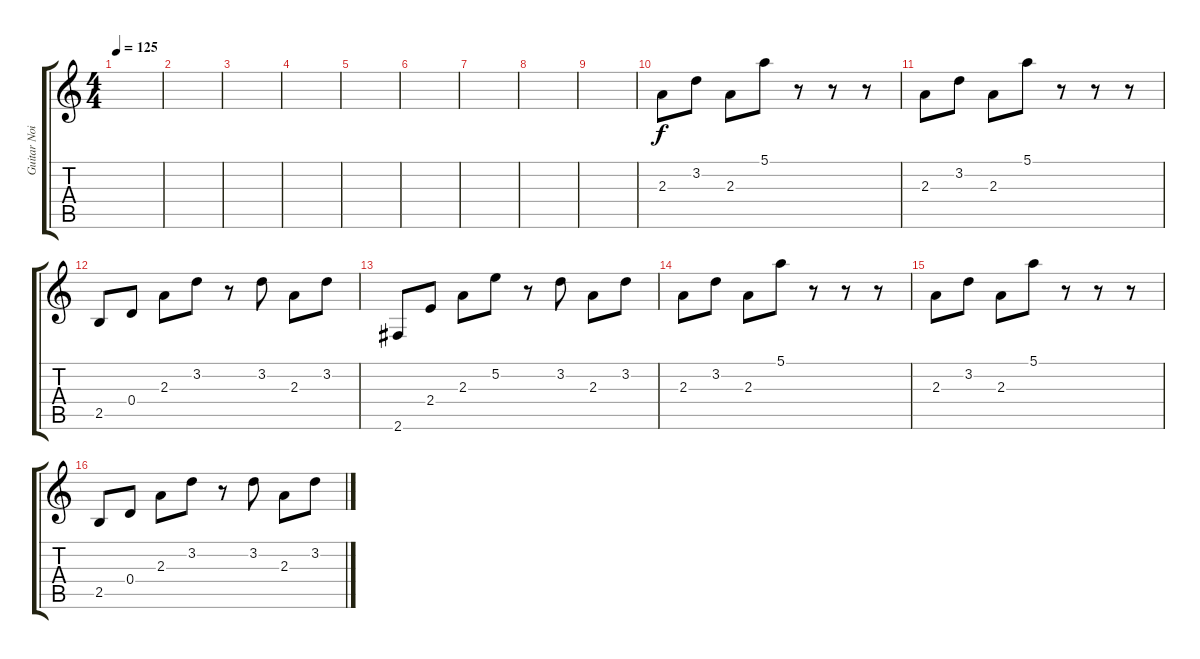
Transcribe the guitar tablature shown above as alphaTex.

\track ("Guitar Noise" "Guitar Noi") {instrument electricguitarjazz}
\staff {score tabs}
\tuning (E4 B3 G3 D3 A2 E2) {hide}
\ts (4 4)
\tempo 125
\clef g2
\ks c
|
|
|
|
|
|
|
|
|
2.3.8 3.2.8 2.3.8 5.1.8 r.8 r.8 r.8 |
2.3.8 3.2.8 2.3.8 5.1.8 r.8 r.8 r.8 |
2.5.8 0.4.8 2.3.8 3.2.8 r.8 3.2.8 2.3.8 3.2.8 |
2.6.8 2.4.8 2.3.8 5.2.8 r.8 3.2.8 2.3.8 3.2.8 |
2.3.8 3.2.8 2.3.8 5.1.8 r.8 r.8 r.8 |
2.3.8 3.2.8 2.3.8 5.1.8 r.8 r.8 r.8 |
2.5.8 0.4.8 2.3.8 3.2.8 r.8 3.2.8 2.3.8 3.2.8
